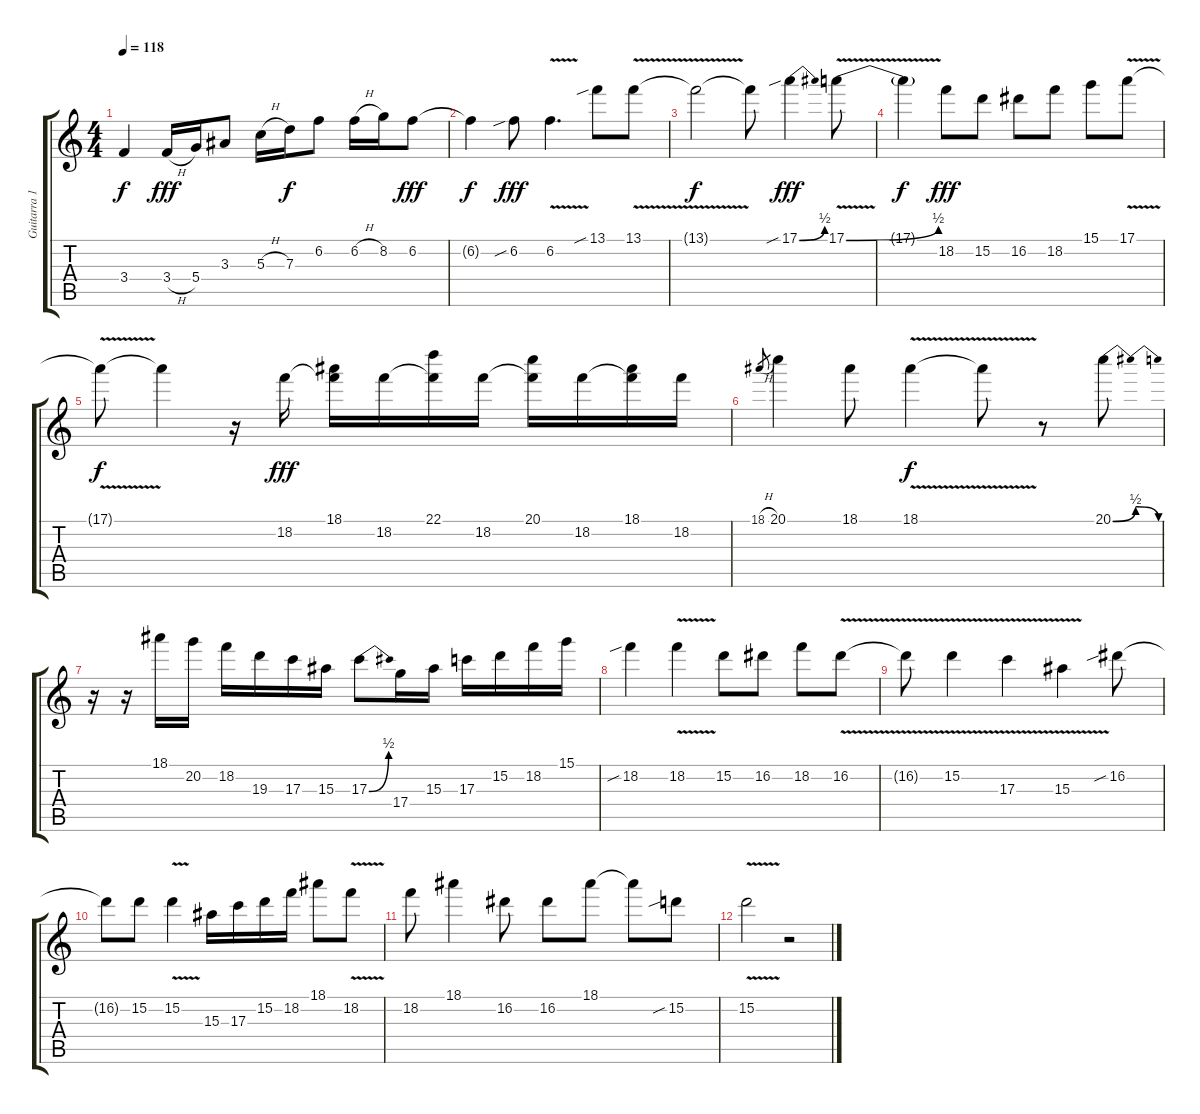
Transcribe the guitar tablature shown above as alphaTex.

\track ("Guitarra 1" "Guitarra 1") {instrument overdrivenguitar}
\staff {score tabs}
\tuning (E4 B3 G3 D3 A2 E2) {hide}
\ts (4 4)
\tempo 118
\clef g2
\ks c
3.4{t}.4{dy f} 3.4{h}.16{dy fff} 5.4.16 3.3.8 5.3{h}.16 7.3.16{dy f} 6.2.8 6.2{h}.16 8.2.16 6.2.8{dy fff} |
6.2{t}.4{dy f} 6.2{sib}.8{dy fff} 6.2{v}.4{d} 13.1{sib}.8 13.1{v}.8 |
13.1{t}.2{dy f} 13.1{t}.8 17.1{be (bend 0 0 60 2) sib}.4{dy fff} 17.1{be (bend 0 0 60 2) v}.8 |
17.1{t}.4{dy f} 18.2.8{dy fff} 15.2.8 16.2.8 18.2.8 15.1.8 17.1{v}.8 |
17.1{t}.8{dy f} 17.1{t}.4 r.16 18.2.16{dy fff} (18.1 18.2{t}).16 18.2.16 (22.1 18.2{t}).16 18.2.16 (20.1 18.2{t}).16 18.2.16 (18.1 18.2{t}).16 18.2.16 |
18.1{h}.8{gr} 20.1.4 18.1.8 18.1{v}.4{dy f} 18.1{t}.8 r.8 20.1{be (bendrelease 0 0 15 2 45 2 60 0)}.8 |
r.16 r.16 18.1.16 20.2.16 18.2.16 19.3.16 17.3.16 15.3.16 17.3{be (bend 0 0 60 2)}.8 17.4.16 15.3.16 17.3.16 15.2.16 18.2.16 15.1.16 |
18.2{sib}.4 18.2{v}.4 15.2.8 16.2.8 18.2.8 16.2{v}.8 |
16.2{t}.8 15.2{v}.4 17.3{v}.4 15.3{v}.4 16.2{sib}.8 |
16.2{t}.8 15.2.8 15.2{v}.4 15.3.16 17.3.16 15.2.16 18.2.16 18.1.8 18.2{v}.8 |
18.2.8 18.1.4 16.2.8 16.2.8 18.1.8 18.1{t}.8 15.2{sib}.8 |
15.2{v}.2 r.2
